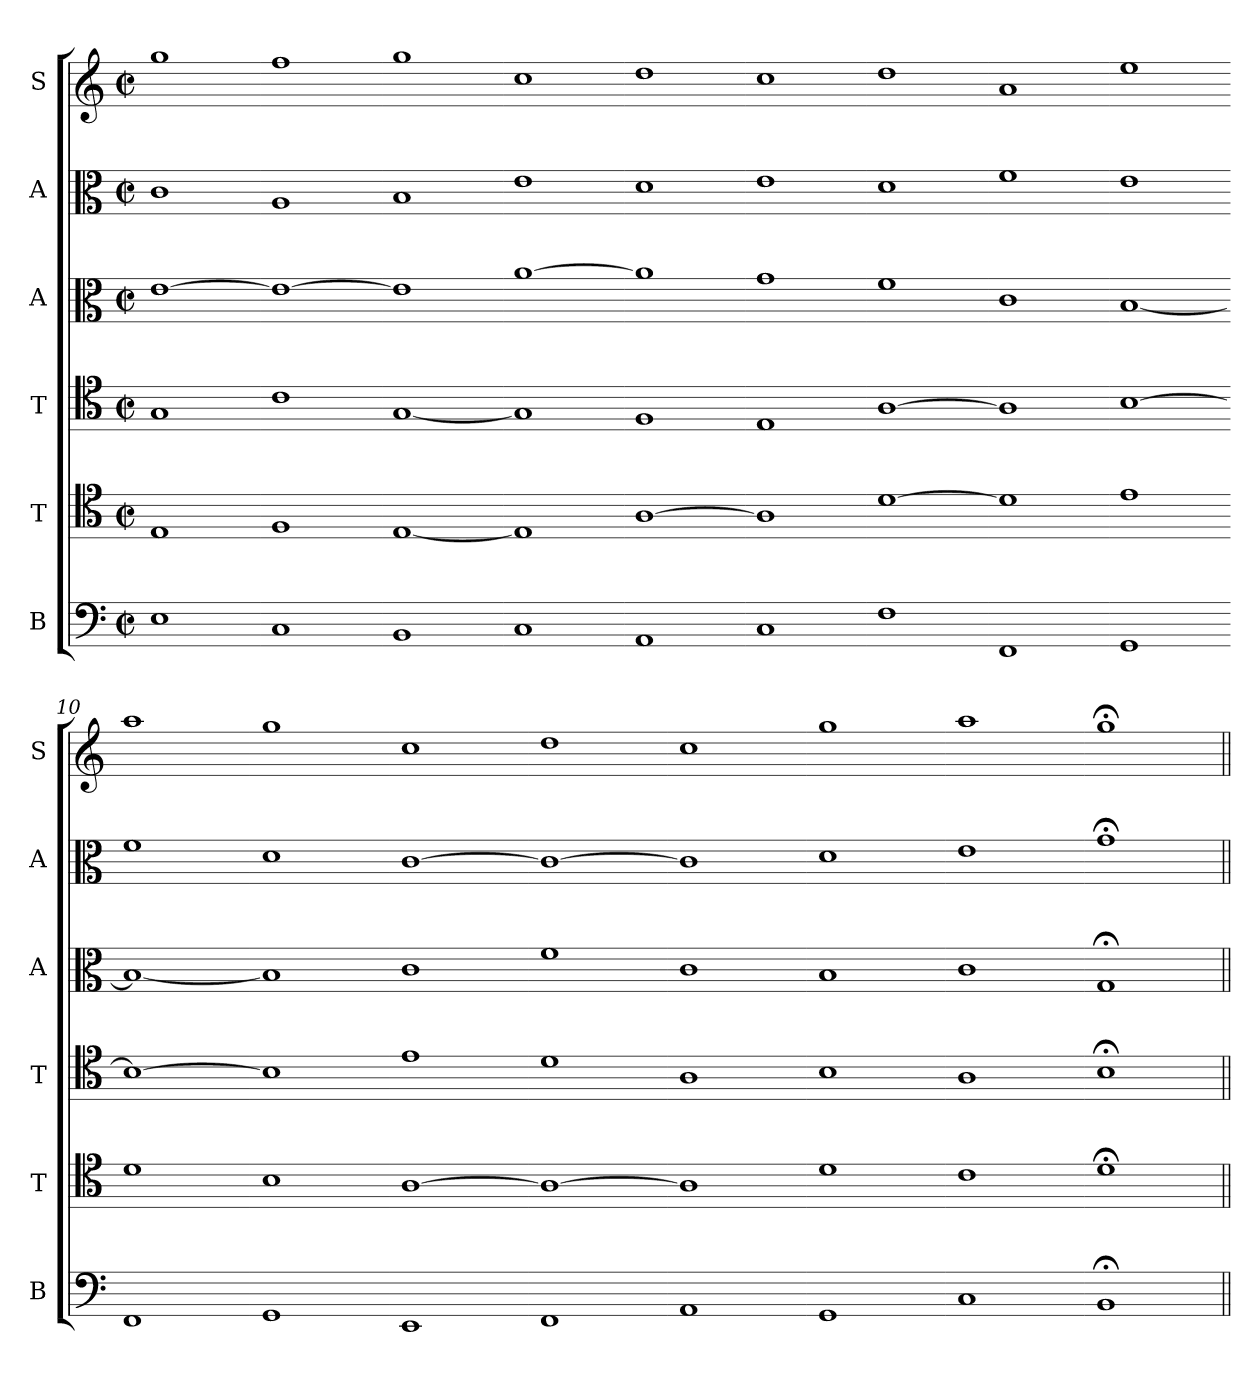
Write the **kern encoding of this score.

**kern	**kern	**kern	**kern	**kern	**kern
*part6	*part5	*part4	*part3	*part2	*part1
*staff6	*staff5	*staff4	*staff3	*staff2	*staff1
*I"B	*I"T	*I"T	*I"A	*I"A	*I"S
*I'B	*I'T	*I'T	*I'A	*I'A	*I'S
*clefF4	*clefC4	*clefC4	*clefC3	*clefC3	*clefG2
*k[]	*k[]	*k[]	*k[]	*k[]	*k[]
*M2/2	*M2/2	*M2/2	*M2/2	*M2/2	*M2/2
*met(c|)	*met(c|)	*met(c|)	*met(c|)	*met(c|)	*met(c|)
*MM208	*MM208	*MM208	*MM208	*MM208	*MM208
=1	=1	=1	=1	=1	=1
1E	1E	1G	[1e	1c	1gg
=2-	=2-	=2-	=2-	=2-	=2-
1C	1F	1c	1e_	1A	1ff
=3-	=3-	=3-	=3-	=3-	=3-
1BB	[1E	[1G	1e]	1B	1gg
=4-	=4-	=4-	=4-	=4-	=4-
1C	1E]	1G]	[1a	1e	1cc
=5-	=5-	=5-	=5-	=5-	=5-
1AA	[1A	1F	1a]	1d	1dd
=6-	=6-	=6-	=6-	=6-	=6-
1C	1A]	1E	1g	1e	1cc
=7-	=7-	=7-	=7-	=7-	=7-
1F	[1d	[1A	1f	1d	1dd
=8-	=8-	=8-	=8-	=8-	=8-
1FF	1d]	1A]	1c	1f	1a
=9-	=9-	=9-	=9-	=9-	=9-
1GG	1e	[1B	[1B	1e	1ee
=10-	=10-	=10-	=10-	=10-	=10-
1FF	1d	1B_	1B_	1f	1aa
=11-	=11-	=11-	=11-	=11-	=11-
1GG	1B	1B]	1B]	1d	1gg
=12-	=12-	=12-	=12-	=12-	=12-
1EE	[1A	1e	1c	[1c	1cc
=13-	=13-	=13-	=13-	=13-	=13-
1FF	1A_	1d	1f	1c_	1dd
=14-	=14-	=14-	=14-	=14-	=14-
1AA	1A]	1A	1c	1c]	1cc
=15-	=15-	=15-	=15-	=15-	=15-
1GG	1d	1B	1B	1d	1gg
=16-	=16-	=16-	=16-	=16-	=16-
1C	1c	1A	1c	1e	1aa
=17-	=17-	=17-	=17-	=17-	=17-
1BB;<	1d;<	1B;<	1G;<	1g;	1gg;<
=||	=||	=||	=||	=||	=||
*-	*-	*-	*-	*-	*-
